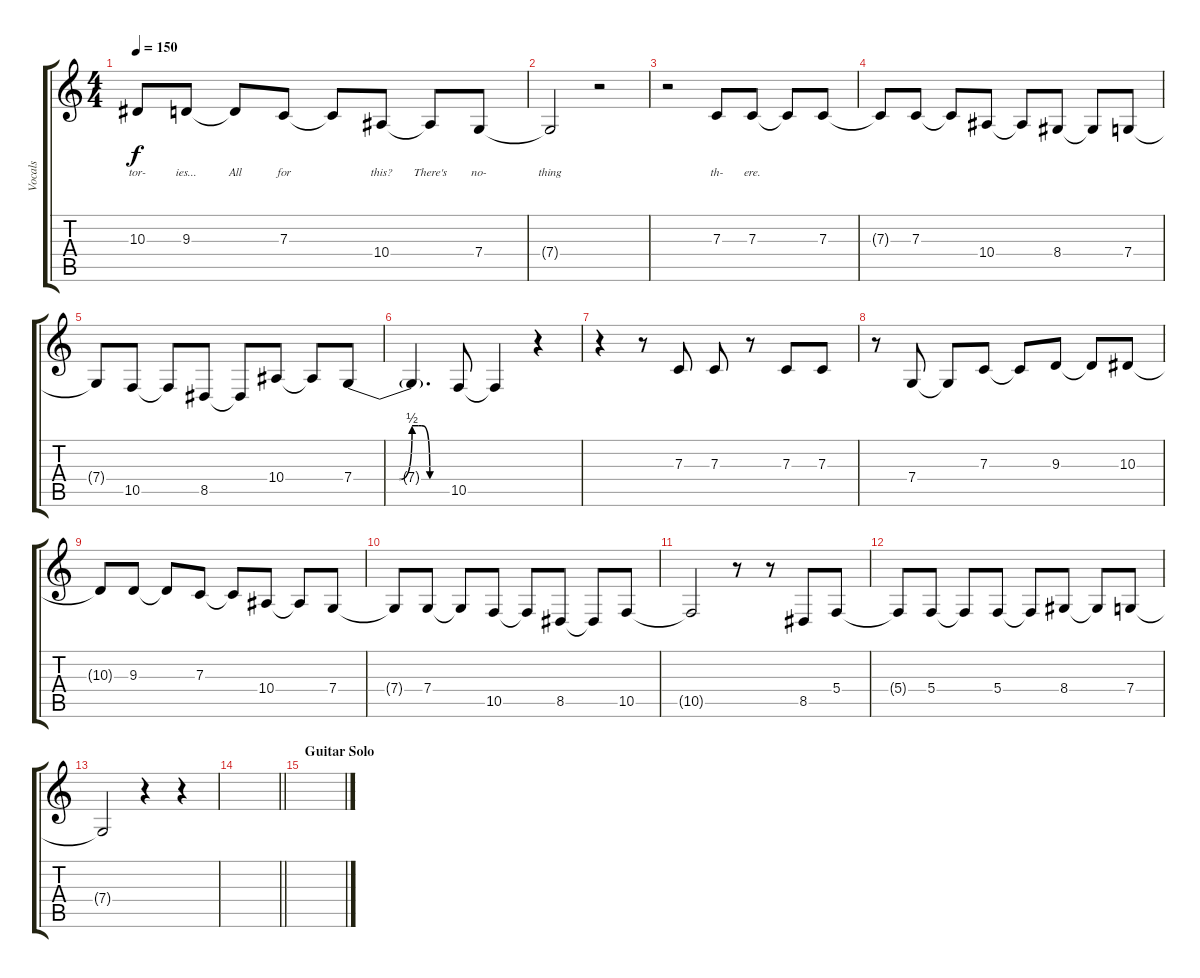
\track ("Vocals" "Vocals") {instrument altosax}
\staff {score tabs}
\tuning (D4 A3 F3 C3 G2 D2) {hide}
\ts (4 4)
\tempo 150
\clef g2
\ks c
10.3{t}.8{lyrics (0 "tor-") lyrics (1 "") lyrics (2 "") lyrics (3 "") lyrics (4 "") dy f} 9.3.8{lyrics (0 "ies...") lyrics (1 "") lyrics (2 "") lyrics (3 "") lyrics (4 "")} 9.3{t}.8{lyrics (0 "All") lyrics (1 "") lyrics (2 "") lyrics (3 "") lyrics (4 "")} 7.3.8{lyrics (0 "for") lyrics (1 "") lyrics (2 "") lyrics (3 "") lyrics (4 "")} 7.3{t}.8{lyrics (0 "") lyrics (1 "") lyrics (2 "") lyrics (3 "") lyrics (4 "")} 10.4.8{lyrics (0 "this?") lyrics (1 "") lyrics (2 "") lyrics (3 "") lyrics (4 "")} 10.4{t}.8{lyrics (0 "There's") lyrics (1 "") lyrics (2 "") lyrics (3 "") lyrics (4 "")} 7.4.8{lyrics (0 "no-") lyrics (1 "") lyrics (2 "") lyrics (3 "") lyrics (4 "")} |
7.4{t}.2{lyrics (0 "thing") lyrics (1 "") lyrics (2 "") lyrics (3 "") lyrics (4 "")} r.2 |
r.2 7.3.8{lyrics (0 "th-") lyrics (1 "") lyrics (2 "") lyrics (3 "") lyrics (4 "")} 7.3.8{lyrics (0 "ere.") lyrics (1 "") lyrics (2 "") lyrics (3 "") lyrics (4 "")} 7.3{t}.8 7.3.8 |
7.3{t}.8 7.3.8 7.3{t}.8 10.4.8 10.4{t}.8 8.4.8 8.4{t}.8 7.4.8 |
7.4{t}.8 10.5.8 10.5{t}.8 8.5.8 8.5{t}.8 10.4.8 10.4{t}.8 7.4{be (custom 0 0 28 0 36 2 40 2 42 2 47 0 60 0)}.8 |
7.4{t}.4{d} 10.5.8 10.5{t}.4 r.4 |
r.4 r.8 7.3.8 7.3.8 r.8 7.3.8 7.3.8 |
r.8 7.4.8 7.4{t}.8 7.3.8 7.3{t}.8 9.3.8 9.3{t}.8 10.3.8 |
10.3{t}.8 9.3.8 9.3{t}.8 7.3.8 7.3{t}.8 10.4.8 10.4{t}.8 7.4.8 |
7.4{t}.8 7.4.8 7.4{t}.8 10.5.8 10.5{t}.8 8.5.8 8.5{t}.8 10.5.8 |
10.5{t}.2 r.8 r.8 8.5.8{volume 16 instrument altosax} 5.4.8 |
5.4{t}.8 5.4.8 5.4{t}.8 5.4.8 5.4{t}.8 8.4.8 8.4{t}.8 7.4.8 |
7.4{t}.2 r.4 r.4 |
\barLineRight lightlight
|
\section ("" "Guitar Solo")
